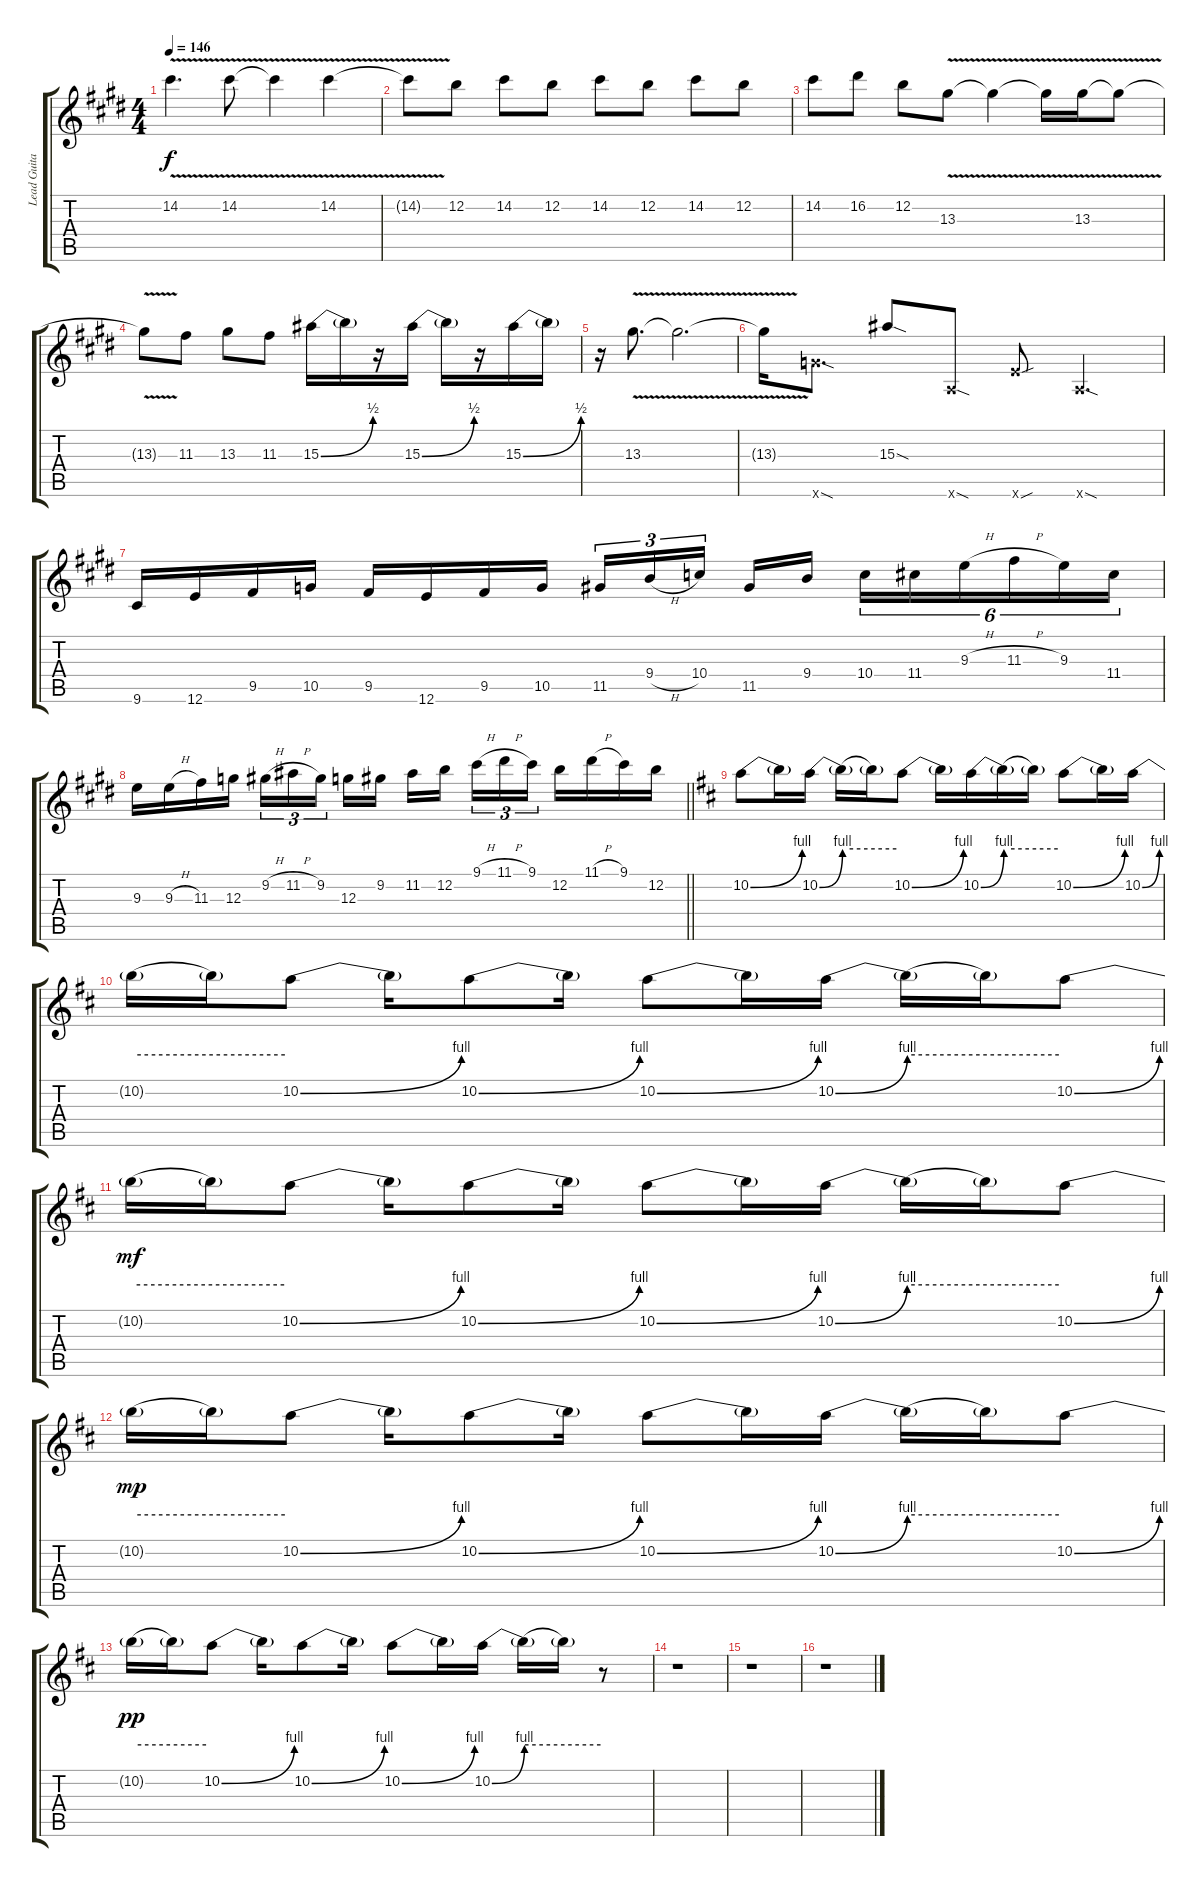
\track ("Lead Guitar" "Lead Guita") {instrument overdrivenguitar}
\staff {score tabs}
\tuning (E4 B3 G3 D3 A2 E2) {hide}
\ts (4 4)
\tempo 146
\clef g2
\ks e
14.2{v}.4{d dy f} 14.2{v}.8 14.2{v t}.4 14.2{v}.4 |
14.2{v t}.8 12.2.8 14.2.8 12.2.8 14.2.8 12.2.8 14.2.8 12.2.8 |
14.2.8 16.2.8 12.2.8 13.3{v}.8 13.3{v t}.4 13.3{v t}.16 13.3{v}.16 13.3{v t}.8 |
13.3{v t}.8 11.3.8 13.3.8 11.3.8 15.3{be (bend 0 0 60 2)}.16 15.3{t}.16 r.16 15.3{be (bend 0 0 60 2)}.16 15.3{t}.16 r.16 15.3{be (bend 0 0 60 2)}.16 15.3{t}.16 |
r.16 13.3{v}.8{d} 13.3{v t}.2{d} |
13.3{v t}.16 15.6{sod x}.8{d} 15.3{sod}.8 5.6{sod x}.8 12.6{sou x}.8 5.6{sod x}.4{d} |
9.6.16 12.6.16 9.5.16 10.5.16 9.5.16 12.6.16 9.5.16 10.5.16 11.5.16{tu (3 2)} 9.4{h}.16{tu (3 2)} 10.4.16{tu (3 2)} 11.5.16 9.4.16 10.4.16{tu (6 4)} 11.4.16{tu (6 4)} 9.3{h}.16{tu (6 4)} 11.3{h}.16{tu (6 4)} 9.3.16{tu (6 4)} 11.4.16{tu (6 4)} |
\barLineRight lightlight
9.3.16 9.3{h}.16 11.3.16 12.3.16 9.2{h}.16{tu (3 2)} 11.2{h}.16{tu (3 2)} 9.2.16{tu (3 2)} 12.3.16 9.2.16 11.2.16 12.2.16 9.1{h}.16{tu (3 2)} 11.1{h}.16{tu (3 2)} 9.1.16{tu (3 2)} 12.2.16 11.1{h}.16 9.1.16 12.2.16 |
\ks d
10.2{be (bend 0 0 60 4)}.8 10.2{t}.16 10.2{be (bend 0 0 60 4)}.16 10.2{be (hold 0 4 60 4) t}.16 10.2{t}.16 10.2{be (bend 0 0 60 4)}.8 10.2{t}.16 10.2{be (bend 0 0 60 4)}.16 10.2{be (hold 0 4 60 4) t}.16 10.2{t}.16 10.2{be (bend 0 0 60 4)}.8 10.2{t}.16 10.2{be (bend 0 0 60 4)}.16 |
10.2{be (hold 0 4 60 4) t}.16 10.2{t}.16 10.2{be (bend 0 0 60 4)}.8 10.2{t}.16 10.2{be (bend 0 0 60 4)}.8 10.2{t}.16 10.2{be (bend 0 0 60 4)}.8 10.2{t}.16 10.2{be (bend 0 0 60 4)}.16 10.2{be (hold 0 4 60 4) t}.16 10.2{t}.16 10.2{be (bend 0 0 60 4)}.8 |
10.2{be (hold 0 4 60 4) t}.16{dy mf} 10.2{t}.16 10.2{be (bend 0 0 60 4)}.8 10.2{t}.16 10.2{be (bend 0 0 60 4)}.8 10.2{t}.16 10.2{be (bend 0 0 60 4)}.8 10.2{t}.16 10.2{be (bend 0 0 60 4)}.16 10.2{be (hold 0 4 60 4) t}.16 10.2{t}.16 10.2{be (bend 0 0 60 4)}.8 |
10.2{be (hold 0 4 60 4) t}.16{dy mp} 10.2{t}.16 10.2{be (bend 0 0 60 4)}.8 10.2{t}.16 10.2{be (bend 0 0 60 4)}.8 10.2{t}.16 10.2{be (bend 0 0 60 4)}.8 10.2{t}.16 10.2{be (bend 0 0 60 4)}.16 10.2{be (hold 0 4 60 4) t}.16 10.2{t}.16 10.2{be (bend 0 0 60 4)}.8 |
10.2{be (hold 0 4 60 4) t}.16{dy pp} 10.2{t}.16 10.2{be (bend 0 0 60 4)}.8 10.2{t}.16 10.2{be (bend 0 0 60 4)}.8 10.2{t}.16 10.2{be (bend 0 0 60 4)}.8 10.2{t}.16 10.2{be (bend 0 0 60 4)}.16 10.2{be (hold 0 4 60 4) t}.16 10.2{t}.16 r.8 |
r.1 |
r.1 |
r.1
